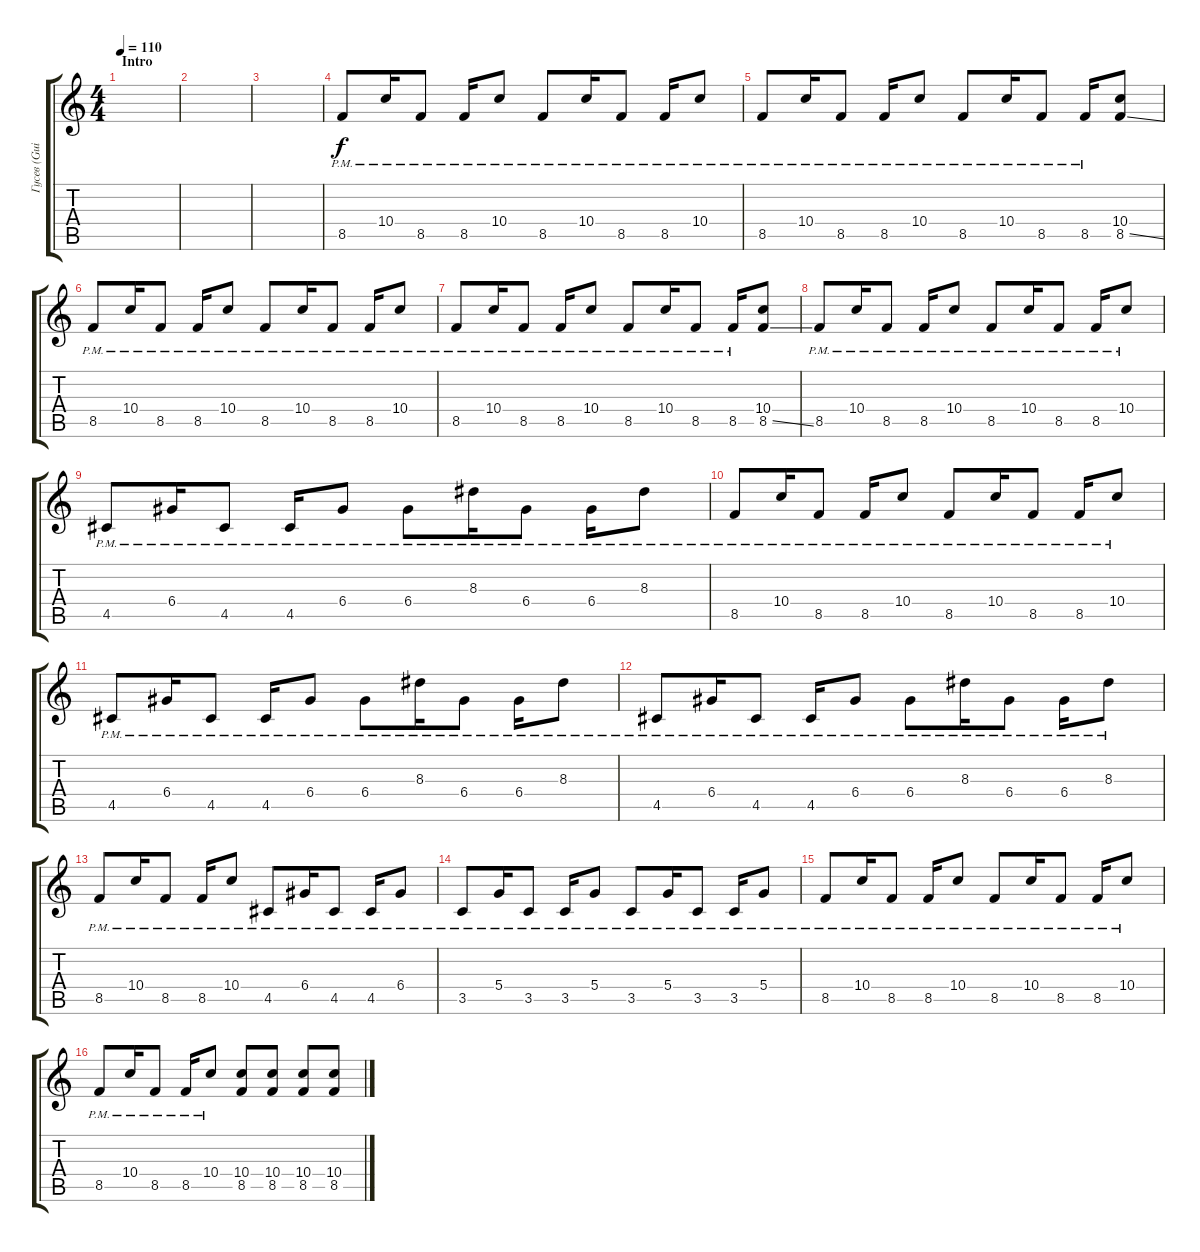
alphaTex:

\track ("Гусев (Guitar 1)" "Гусев (Gui") {instrument distortionguitar}
\staff {score tabs}
\tuning (E4 B3 G3 D3 A2 E2) {hide}
\ts (4 4)
\section ("" "Intro")
\tempo 110
\clef g2
\ks c
|
|
|
8.5{pm}.8 10.4{pm}.16 8.5{pm}.8 8.5{pm}.16 10.4{pm}.8 8.5{pm}.8 10.4{pm}.16 8.5{pm}.8 8.5{pm}.16 10.4{pm}.8 |
8.5{pm}.8 10.4{pm}.16 8.5{pm}.8 8.5{pm}.16 10.4{pm}.8 8.5{pm}.8 10.4{pm}.16 8.5{pm}.8 8.5{pm}.16 (10.4 8.5{ss}).8 |
8.5{pm}.8 10.4{pm}.16 8.5{pm}.8 8.5{pm}.16 10.4{pm}.8 8.5{pm}.8 10.4{pm}.16 8.5{pm}.8 8.5{pm}.16 10.4{pm}.8 |
8.5{pm}.8 10.4{pm}.16 8.5{pm}.8 8.5{pm}.16 10.4{pm}.8 8.5{pm}.8 10.4{pm}.16 8.5{pm}.8 8.5{pm}.16 (10.4 8.5{ss}).8 |
8.5{pm}.8 10.4{pm}.16 8.5{pm}.8 8.5{pm}.16 10.4{pm}.8 8.5{pm}.8 10.4{pm}.16 8.5{pm}.8 8.5{pm}.16 10.4{pm}.8 |
4.5{pm}.8 6.4{pm}.16 4.5{pm}.8 4.5{pm}.16 6.4{pm}.8 6.4{pm}.8 8.3{pm}.16 6.4{pm}.8 6.4{pm}.16 8.3{pm}.8 |
8.5{pm}.8 10.4{pm}.16 8.5{pm}.8 8.5{pm}.16 10.4{pm}.8 8.5{pm}.8 10.4{pm}.16 8.5{pm}.8 8.5{pm}.16 10.4{pm}.8 |
4.5{pm}.8 6.4{pm}.16 4.5{pm}.8 4.5{pm}.16 6.4{pm}.8 6.4{pm}.8 8.3{pm}.16 6.4{pm}.8 6.4{pm}.16 8.3{pm}.8 |
4.5{pm}.8 6.4{pm}.16 4.5{pm}.8 4.5{pm}.16 6.4{pm}.8 6.4{pm}.8 8.3{pm}.16 6.4{pm}.8 6.4{pm}.16 8.3{pm}.8 |
8.5{pm}.8 10.4{pm}.16 8.5{pm}.8 8.5{pm}.16 10.4{pm}.8 4.5{pm}.8 6.4{pm}.16 4.5{pm}.8 4.5{pm}.16 6.4{pm}.8 |
3.5{pm}.8 5.4{pm}.16 3.5{pm}.8 3.5{pm}.16 5.4{pm}.8 3.5{pm}.8 5.4{pm}.16 3.5{pm}.8 3.5{pm}.16 5.4{pm}.8 |
8.5{pm}.8 10.4{pm}.16 8.5{pm}.8 8.5{pm}.16 10.4{pm}.8 8.5{pm}.8 10.4{pm}.16 8.5{pm}.8 8.5{pm}.16 10.4{pm}.8 |
8.5{pm}.8 10.4{pm}.16 8.5{pm}.8 8.5{pm}.16 10.4{pm}.8 (10.4 8.5).8 (10.4 8.5).8 (10.4 8.5).8 (10.4 8.5).8
